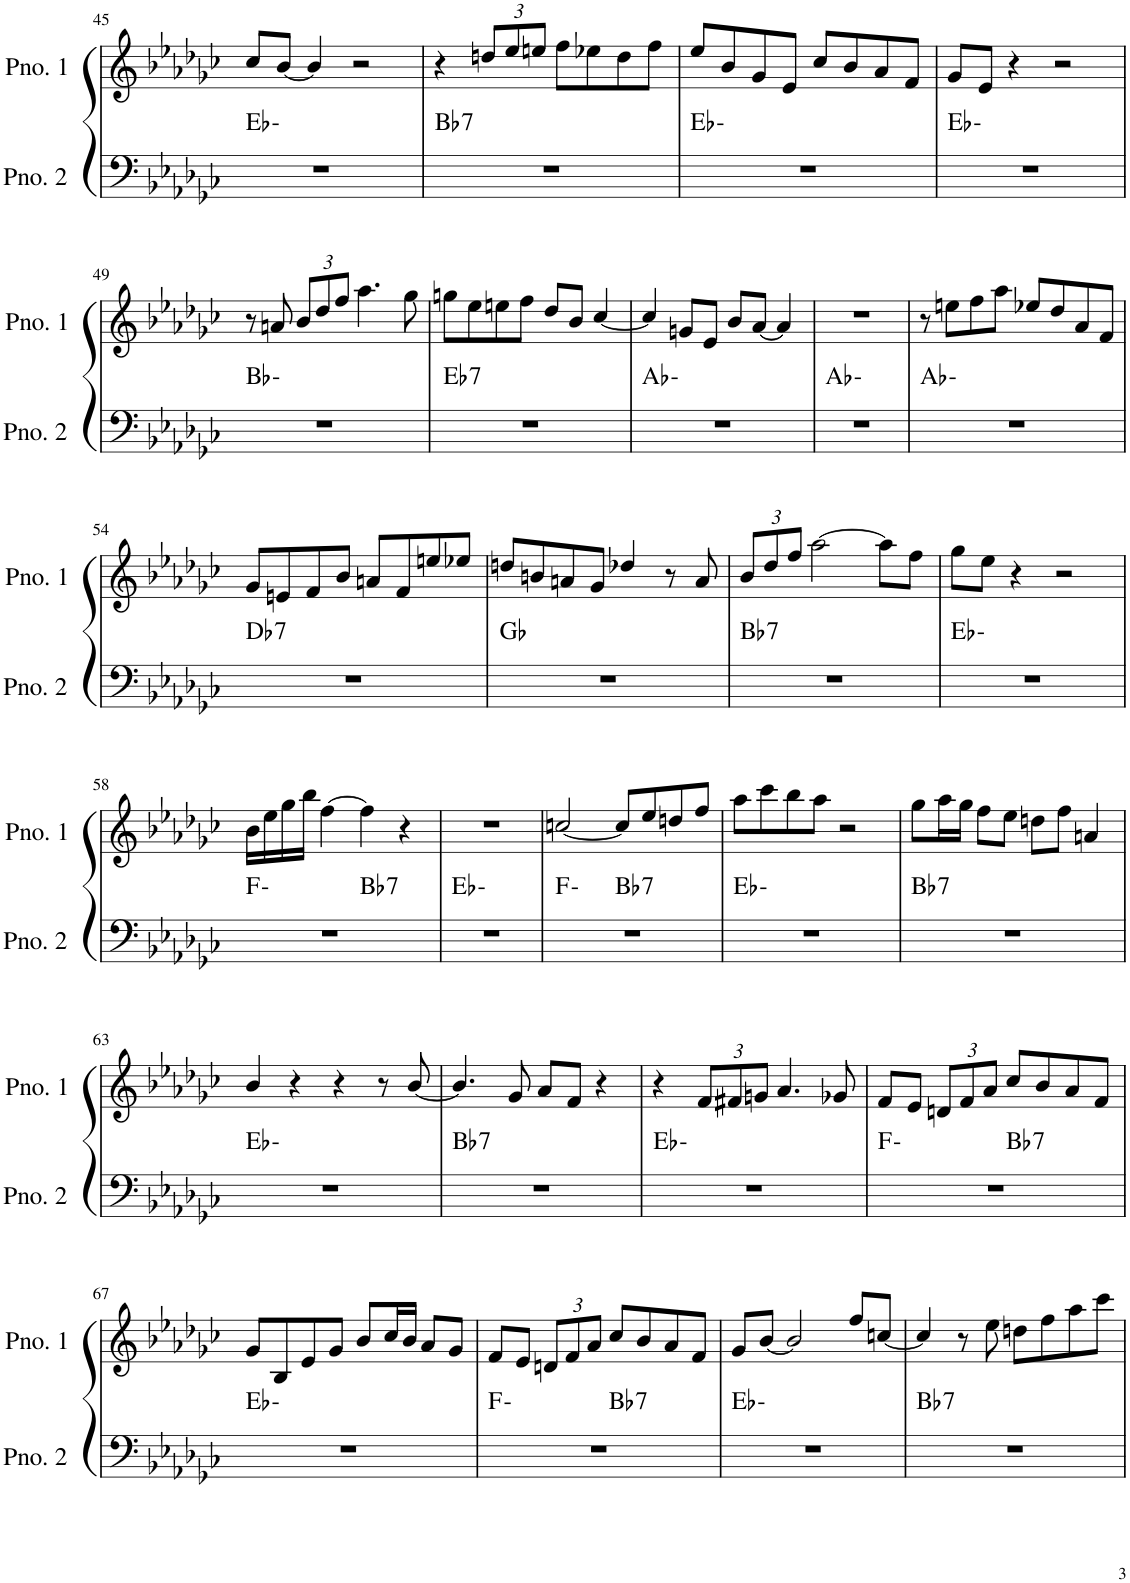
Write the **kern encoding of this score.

**kern	**harte	**kern
*part2	*part2	*part1
*staff2	*	*staff1
*I"ピアノ 2	*	*I"ピアノ 1
!!LO:PB:g=z
*clefF4	*	*clefG2
*k[b-e-a-d-g-c-]	*	*k[b-e-a-d-g-c-]
*M4/4	*	*M4/4
=45	=45	=45
1r	Eb:min	8cc-/L
.	.	[8b-/J
.	.	4b-/]
.	.	2r
=46	=46	=46
!	!LO:H:kt=7	!
1r	Bb:7	4r
*	*	*Xbrackettup
.	.	12ddn/L
.	.	12ee-/
.	.	12een/J
.	.	8ff\L
.	.	8ee-X\
.	.	8dd\
.	.	8ff\J
=47	=47	=47
1r	Eb:min	8ee-/L
.	.	8b-/
.	.	8g-/
.	.	8e-/J
.	.	8cc-/L
.	.	8b-/
.	.	8a-/
.	.	8f/J
=48	=48	=48
1r	Eb:min	8g-/L
.	.	8e-/J
.	.	4r
.	.	2r
!!LO:LB:g=z
=49	=49	=49
1r	Bb:min	8r
.	.	8an/
.	.	12b-/L
.	.	12dd-/
.	.	12ff/J
.	.	4.aa-\
.	.	8gg-\
=50	=50	=50
!	!LO:H:kt=7	!
1r	Eb:7	8ggn\L
.	.	8ee-\
.	.	8een\
.	.	8ff\J
.	.	8dd-/L
.	.	8b-/J
.	.	[4cc-/
=51	=51	=51
1r	Ab:min	4cc-/]
.	.	8gn/L
.	.	8e-/J
.	.	8b-/L
.	.	[8a-/J
.	.	4a-/]
=52	=52	=52
1r	Ab:min	1r
=53	=53	=53
1r	Ab:min	8r
.	.	8een\L
.	.	8ff\
.	.	8aa-\J
.	.	8ee-X/L
.	.	8dd-/
.	.	8a-/
.	.	8f/J
!!LO:LB:g=z
=54	=54	=54
!	!LO:H:kt=7	!
1r	Db:7	8g-/L
.	.	8en/
.	.	8f/
.	.	8b-/J
.	.	8an/L
.	.	8f/
.	.	8een/
.	.	8ee-X/J
=55	=55	=55
1r	Gb:maj	8ddn/L
.	.	8bn/
.	.	8an/
.	.	8g-/J
.	.	4dd-X/
.	.	8r
.	.	8a/
=56	=56	=56
!	!LO:H:kt=7	!
1r	Bb:7	12b-/L
.	.	12dd-/
.	.	12ff/J
.	.	[2aa-\
.	.	8aa-\L]
.	.	8ff\J
=57	=57	=57
1r	Eb:min	8gg-\L
.	.	8ee-\J
.	.	4r
.	.	2r
!!LO:LB:g=z
=58	=58	=58
*^	*	*
1r	2ryy	F:min	16b-\LL
.	.	.	16ee-\
.	.	.	16gg-\
.	.	.	16bb-\JJ
.	.	.	[4ff\
!	!	!LO:H:kt=7	!
.	2ryy	Bb:7	4ff\]
.	.	.	4r
*v	*v	*	*
=59	=59	=59
1r	Eb:min	1r
=60	=60	=60
*^	*	*
1r	2ryy	F:min	[2ccn/
!	!	!LO:H:kt=7	!
.	2ryy	Bb:7	8cc/L]
.	.	.	8ee-/
.	.	.	8ddn/
.	.	.	8ff/J
*v	*v	*	*
=61	=61	=61
1r	Eb:min	8aa-\L
.	.	8ccc-\
.	.	8bb-\
.	.	8aa-\J
.	.	2r
=62	=62	=62
!	!LO:H:kt=7	!
1r	Bb:7	8gg-\L
.	.	16aa-\L
.	.	16gg-\JJ
.	.	8ff\L
.	.	8ee-\J
.	.	8ddn\L
.	.	8ff\J
.	.	4an/
!!LO:LB:g=z
=63	=63	=63
1r	Eb:min	4b-/
.	.	4r
.	.	4r
.	.	8r
.	.	[8b-/
=64	=64	=64
!	!LO:H:kt=7	!
1r	Bb:7	4.b-/]
.	.	8g-/
.	.	8a-/L
.	.	8f/J
.	.	4r
=65	=65	=65
1r	Eb:min	4r
.	.	12f/L
.	.	12f#X/
.	.	12gn/J
.	.	4.a-/
.	.	8g-X/
=66	=66	=66
*^	*	*
1r	2ryy	F:min	8f/L
.	.	.	8e-/J
.	.	.	12dn/L
.	.	.	12f/
.	.	.	12a-/J
!	!	!LO:H:kt=7	!
.	2ryy	Bb:7	8cc-/L
.	.	.	8b-/
.	.	.	8a-/
.	.	.	8f/J
*v	*v	*	*
!!LO:LB:g=z
=67	=67	=67
1r	Eb:min	8g-/L
.	.	8B-/
.	.	8e-/
.	.	8g-/J
.	.	8b-/L
.	.	16cc-/L
.	.	16b-/JJ
.	.	8a-/L
.	.	8g-/J
=68	=68	=68
*^	*	*
1r	2ryy	F:min	8f/L
.	.	.	8e-/J
.	.	.	12dn/L
.	.	.	12f/
.	.	.	12a-/J
!	!	!LO:H:kt=7	!
.	2ryy	Bb:7	8cc-/L
.	.	.	8b-/
.	.	.	8a-/
.	.	.	8f/J
*v	*v	*	*
=69	=69	=69
1r	Eb:min	8g-/L
.	.	[8b-/J
.	.	2b-/]
.	.	8ff/L
.	.	[8ccn/J
=70	=70	=70
!	!LO:H:kt=7	!
1r	Bb:7	4cc/]
.	.	8r
.	.	8ee-\
.	.	8ddn\L
.	.	8ff\
.	.	8aa-\
.	.	8ccc-\J
=	=	=
*-	*-	*-
